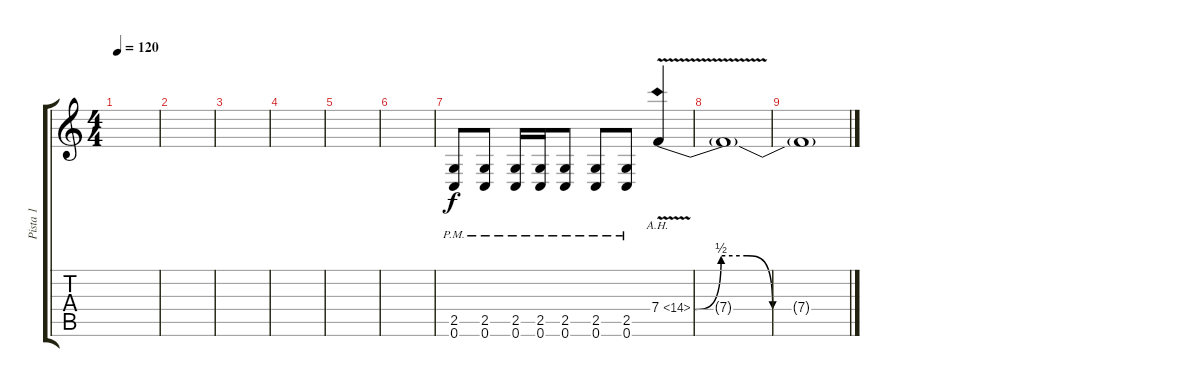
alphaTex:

\track ("Pista 1" "Pista 1") {instrument distortionguitar}
\staff {score tabs}
\tuning (C4 G3 Eb3 Bb2 F2 C2) {hide}
\ts (4 4)
\tempo 120
\clef g2
\ks c
|
|
|
|
|
|
(2.5{pm} 0.6{pm}).8 (2.5{pm} 0.6{pm}).8 (2.5{pm} 0.6{pm}).16 (2.5{pm} 0.6{pm}).16 (2.5{pm} 0.6{pm}).8 (2.5{pm} 0.6{pm}).8 (2.5{pm} 0.6{pm}).8 7.4{be (custom 0 0 10 2 20 2 30 0 60 0) ah 7 v}.4 |
7.4{t}.1 |
7.4{t}.1
